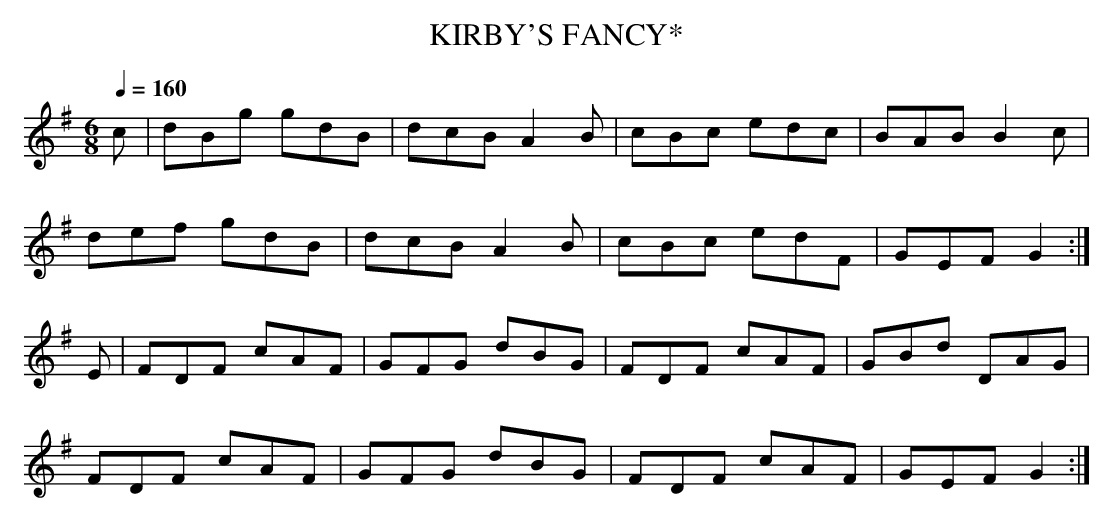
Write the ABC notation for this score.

X:1
T:KIRBY'S FANCY*
Q:1/4=160
L:1/8
M:6/8
K:G
c|dBg gdB|dcB A2B|cBc edc|BAB B2c|
def gdB|dcB A2B|cBc edF|GEF G2:|
E|FDF cAF|GFG dBG|FDF cAF|GBd DAG|
FDF cAF|GFG dBG|FDF cAF|GEF G2:|
